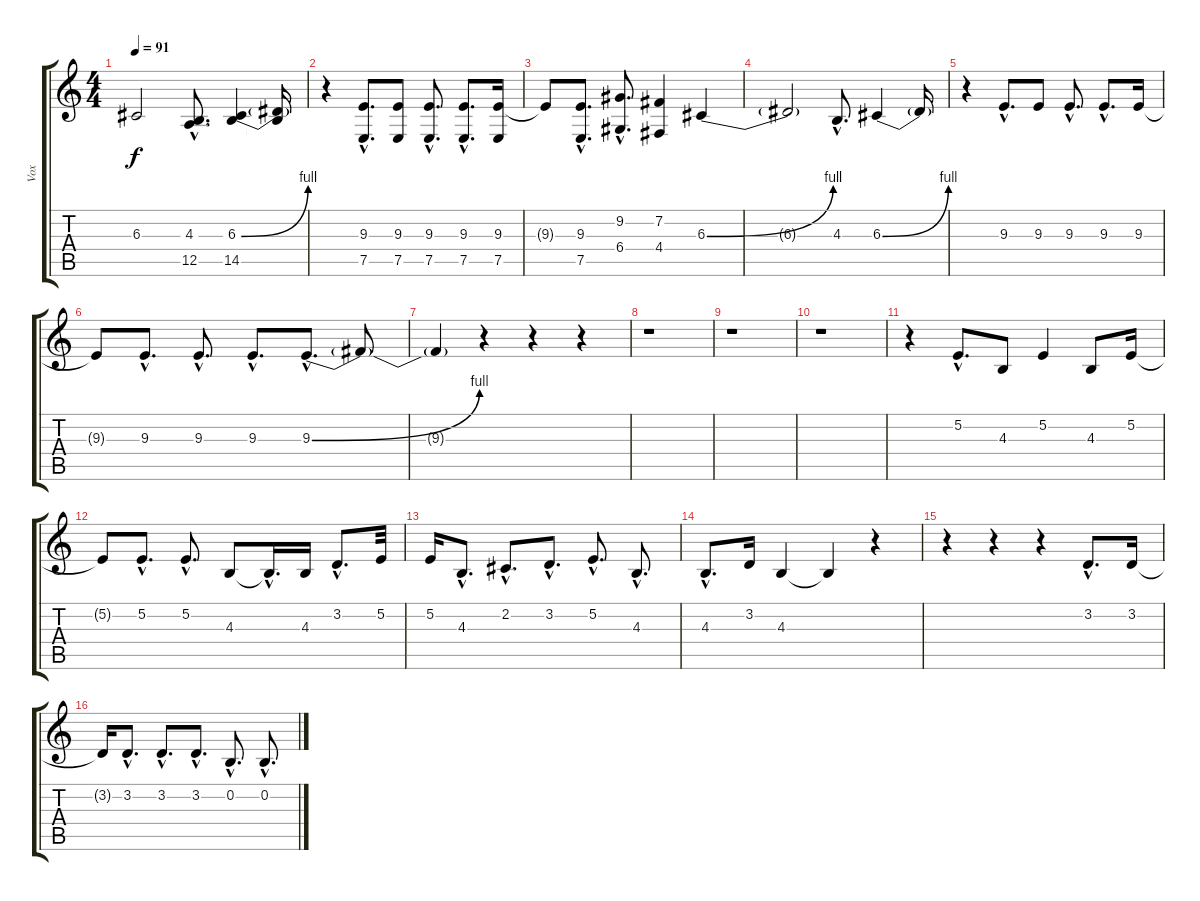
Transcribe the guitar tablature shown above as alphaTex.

\track ("Vox" "Vox") {instrument lead6voice}
\staff {score tabs}
\tuning (E4 B3 G3 D3 A2 E2) {hide}
\ts (4 4)
\tempo 91
\clef g2
\ks c
6.3{t}.2{dy f} (4.3{hac} 12.5{hac}).8{d} (6.3{be (bend 0 0 60 4)} 14.5).4 (6.3{t} 14.5{t}).16 |
r.4 (9.3{hac} 7.5{hac}).8{d} (9.3 7.5).8 (9.3{hac} 7.5{hac}).8{d} (9.3{hac} 7.5{hac}).8{d} (9.3 7.5).16 |
9.3{t}.8 (9.3{hac} 7.5{hac}).8{d} (9.2{hac} 6.4{hac}).8{d} (7.2 4.4).4 6.3{be (bend 0 0 60 4)}.4 |
6.3{t}.2 4.3{hac}.8{d} 6.3{be (bend 0 0 60 4)}.4 6.3{t}.16 |
r.4 9.3{hac}.8{d} 9.3.8 9.3{hac}.8{d} 9.3{hac}.8{d} 9.3.16 |
9.3{t}.8 9.3{hac}.8{d} 9.3{hac}.8{d} 9.3{hac}.8{d} 9.3{be (bend 0 0 60 4) hac}.8{d} 9.3{t}.8 |
9.3{t}.4 r.4 r.4 r.4 |
r.1 |
r.1 |
r.1 |
r.4 5.2{hac}.8{d} 4.3.8 5.2.4 4.3.8 5.2.16 |
5.2{t}.8 5.2{hac}.8{d} 5.2{hac}.8{d} 4.3.8 4.3{hac t}.16{d} 4.3.16 3.2{hac}.8{d} 5.2.32 |
5.2.16 4.3{hac}.8{d} 2.2{hac}.8{d} 3.2{hac}.8{d} 5.2{hac}.8{d} 4.3{hac}.8{d} |
4.3{hac}.8{d} 3.2.16 4.3.4 4.3{t}.4 r.4 |
r.4 r.4 r.4 3.2{hac}.8{d} 3.2.16 |
3.2{t}.16 3.2{hac}.8{d} 3.2{hac}.8{d} 3.2{hac}.8{d} 0.2{hac}.8{d} 0.2{hac}.8{d}
